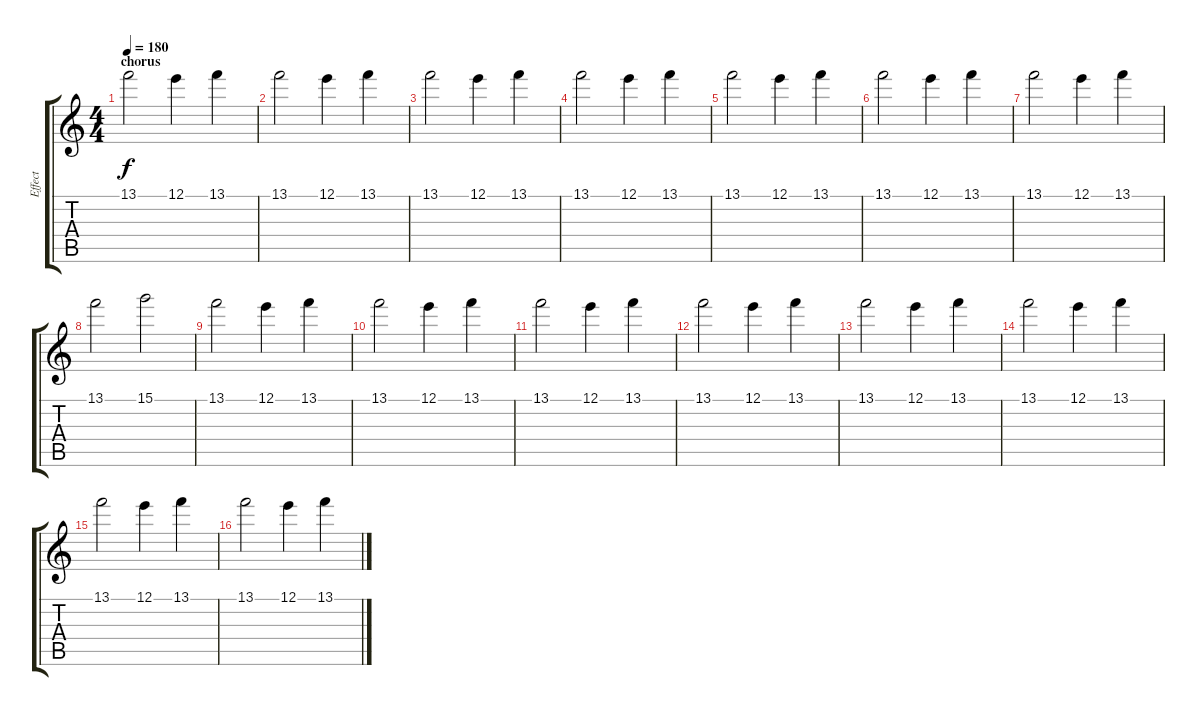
\track ("Effect" "Effect") {instrument electricguitarclean}
\staff {score tabs}
\tuning (E4 B3 G3 D3 A2 E2) {hide}
\ts (4 4)
\section ("" "chorus")
\tempo 180
\clef g2
\ks c
13.1.2{dy f} 12.1.4 13.1.4 |
13.1.2 12.1.4 13.1.4 |
13.1.2 12.1.4 13.1.4 |
13.1.2 12.1.4 13.1.4 |
13.1.2 12.1.4 13.1.4 |
13.1.2 12.1.4 13.1.4 |
13.1.2 12.1.4 13.1.4 |
13.1.2 15.1.2 |
13.1.2 12.1.4 13.1.4 |
13.1.2 12.1.4 13.1.4 |
13.1.2 12.1.4 13.1.4 |
13.1.2 12.1.4 13.1.4 |
13.1.2 12.1.4 13.1.4 |
13.1.2 12.1.4 13.1.4 |
13.1.2 12.1.4 13.1.4 |
13.1.2 12.1.4 13.1.4
